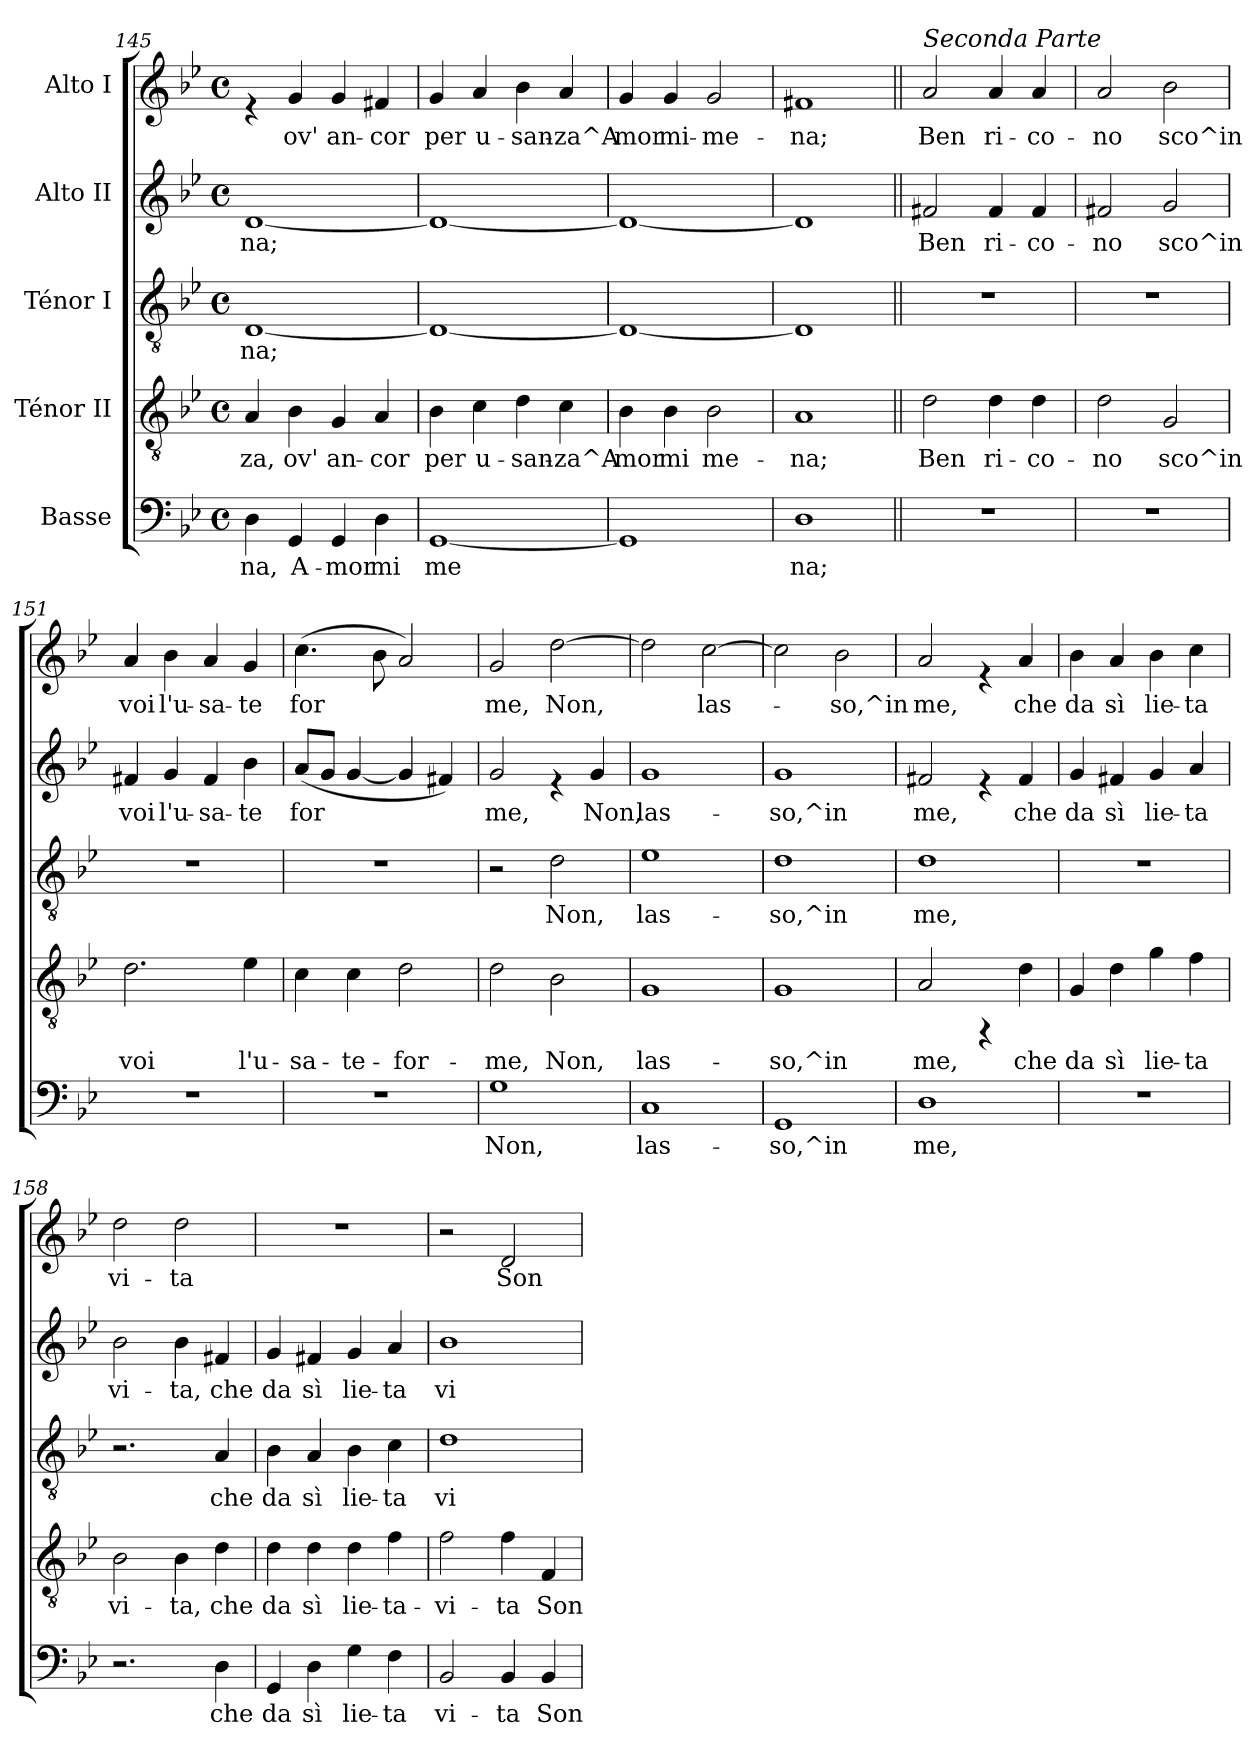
**kern	**text	**kern	**text	**kern	**text	**kern	**text	**kern	**text
*part5	*part5	*part4	*part4	*part3	*part3	*part2	*part2	*part1	*part1
*staff5	*staff5	*staff4	*staff4	*staff3	*staff3	*staff2	*staff2	*staff1	*staff1
*I"Basse	*	*I"Ténor II	*	*I"Ténor I	*	*I"Alto II	*	*I"Alto I	*
!!LO:PB:g=z
*clefF4	*	*clefGv2	*	*clefGv2	*	*clefG2	*	*clefG2	*
*k[b-e-]	*	*k[b-e-]	*	*k[b-e-]	*	*k[b-e-]	*	*k[b-e-]	*
*B-:	*	*B-:	*	*B-:	*	*B-:	*	*B-:	*
*M4/4	*	*M4/4	*	*M4/4	*	*M4/4	*	*M4/4	*
*met(c)	*	*met(c)	*	*met(c)	*	*met(c)	*	*met(c)	*
=145	=145	=145	=145	=145	=145	=145	=145	=145	=145
!	!LO:LY:b:cj	!	!LO:LY:b:cj	!	!LO:LY:b:cj	!	!LO:LY:b:cj	!	!
4D\	-na,	4A/	-za,	[<1D	-na;	[<1d	-na;	4re	.
!	!LO:LY:b:cj	!	!LO:LY:b:cj	!	!	!	!	!	!LO:LY:b:cj
4GG/	A-	4B-\	ov'	.	.	.	.	4g/	ov'
!	!LO:LY:b:cj	!	!LO:LY:b:cj	!	!	!	!	!	!LO:LY:b:cj
4GG/	-mor	4G/	an-	.	.	.	.	4g/	an-
!	!LO:LY:b:cj	!	!LO:LY:b:cj	!	!	!	!	!	!LO:LY:b:cj
4D\	mi	4A/	-cor	.	.	.	.	4f#X/	-cor
=146	=146	=146	=146	=146	=146	=146	=146	=146	=146
!	!LO:LY:b:cj	!	!LO:LY:b:cj	!	!	!	!	!	!LO:LY:b:cj
[<1GG	me	4B-\	per	1D_<	.	1d_<	.	4g/	per
!	!	!	!LO:LY:b:cj	!	!	!	!	!	!LO:LY:b:cj
.	.	4c\	u-	.	.	.	.	4a/	u-
!	!	!	!LO:LY:b:cj	!	!	!	!	!	!LO:LY:b:cj
.	.	4d\	-san-	.	.	.	.	4b-\	-san-
!	!	!	!LO:LY:b:cj	!	!	!	!	!	!LO:LY:b:cj
.	.	4c\	-za^A-	.	.	.	.	4a/	-za^A-
=147	=147	=147	=147	=147	=147	=147	=147	=147	=147
!	!	!	!LO:LY:b:cj	!	!	!	!	!	!LO:LY:b:cj
1GG]	.	4B-\	-mor	1D_<	.	1d_<	.	4g/	-mor
!	!	!	!LO:LY:b:cj	!	!	!	!	!	!LO:LY:b:cj
.	.	4B-\	mi	.	.	.	.	4g/	mi-
!	!	!	!LO:LY:b:cj	!	!	!	!	!	!LO:LY:b:cj
.	.	2B-\	me-	.	.	.	.	2g/	-me-
=148	=148	=148	=148	=148	=148	=148	=148	=148	=148
!	!LO:LY:b:cj	!	!LO:LY:b:cj	!	!	!	!	!	!LO:LY:b:cj
1D	na;	1A	-na;	1D]	.	1d]	.	1f#X	-na;
=149||	=149||	=149||	=149||	=149||	=149||	=149||	=149||	=149||	=149||
!	!	!	!	!	!	!	!	!LO:TX:a:i:t=Seconda Parte	!
!	!	!	!LO:LY:b:cj	!	!	!	!LO:LY:b:cj	!	!LO:LY:b:cj
1r	.	2d\	Ben	1r	.	2f#X/	Ben	2a/	Ben
!	!	!	!LO:LY:b:cj	!	!	!	!LO:LY:b:cj	!	!LO:LY:b:cj
.	.	4d\	ri-	.	.	4f#/	ri-	4a/	ri-
!	!	!	!LO:LY:b:cj	!	!	!	!LO:LY:b:cj	!	!LO:LY:b:cj
.	.	4d\	-co-	.	.	4f#/	-co-	4a/	-co-
=150	=150	=150	=150	=150	=150	=150	=150	=150	=150
!	!	!	!LO:LY:b:cj	!	!	!	!LO:LY:b:cj	!	!LO:LY:b:cj
1r	.	2d\	-no	1r	.	2f#X/	-no	2a/	-no
!	!	!	!LO:LY:b:cj	!	!	!	!LO:LY:b:cj	!	!LO:LY:b:cj
.	.	2G/	sco^in	.	.	2g/	sco^in	2b-\	sco^in
=151	=151	=151	=151	=151	=151	=151	=151	=151	=151
!	!	!	!LO:LY:b:cj	!	!	!	!LO:LY:b:cj	!	!LO:LY:b:cj
1r	.	2.d\	voi	1r	.	4f#X/	voi	4a/	voi
!	!	!	!	!	!	!	!LO:LY:b:cj	!	!LO:LY:b:cj
.	.	.	.	.	.	4g/	l'u-	4b-\	l'u-
!	!	!	!	!	!	!	!LO:LY:b:cj	!	!LO:LY:b:cj
.	.	.	.	.	.	4f#/	-sa-	4a/	-sa-
!	!	!	!LO:LY:b:cj	!	!	!	!LO:LY:b:cj	!	!LO:LY:b:cj
.	.	4e-\	l'u-	.	.	4b-\	-te	4g/	-te
!!LO:LB:g=z
=152	=152	=152	=152	=152	=152	=152	=152	=152	=152
!	!	!	!LO:LY:b:cj	!	!	!	!LO:LY:b:cj	!	!LO:LY:b:cj
1r	.	4c\	-sa-	1r	.	(<8a/L	for	(>4.cc\	for
!	!	!	!	!	!	!	!LO:LY:b:cj	!	!
.	.	.	.	.	.	8g/J	-	.	.
!	!	!	!LO:LY:b:cj	!	!	!	!LO:LY:b:cj	!	!
.	.	4c\	-te-	.	.	[<4g/	--	.	.
!	!	!	!	!	!	!	!	!	!LO:LY:b:cj
.	.	.	.	.	.	.	.	8b-\	-
!	!	!	!LO:LY:b:cj	!	!	!	!	!	!LO:LY:b:cj
.	.	2d\	-for-	.	.	4g/]	.	2a/)	--
!	!	!	!	!	!	!	!LO:LY:b:cj	!	!
.	.	.	.	.	.	4f#X/)	--	.	.
!!LO:LB:g=z
=153	=153	=153	=153	=153	=153	=153	=153	=153	=153
!	!LO:LY:b:cj	!	!LO:LY:b:cj	!	!	!	!LO:LY:b:cj	!	!LO:LY:b:cj
1G	Non,	2d\	-me,	2r	.	2g/	-me,	2g/	-me,
!	!	!	!LO:LY:b:cj	!	!LO:LY:b:cj	!	!	!	!LO:LY:b:cj
.	.	2B-\	Non,	2d\	Non,	4re	.	[>2dd\	Non,
!	!	!	!	!	!	!	!LO:LY:b:cj	!	!
.	.	.	.	.	.	4g/	Non,	.	.
=154	=154	=154	=154	=154	=154	=154	=154	=154	=154
!	!LO:LY:b:cj	!	!LO:LY:b:cj	!	!LO:LY:b:cj	!	!LO:LY:b:cj	!	!
1C	las-	1G	las-	1e-	las-	1g	las-	2dd\]	.
!	!	!	!	!	!	!	!	!	!LO:LY:b:cj
.	.	.	.	.	.	.	.	[>2cc\	las-
=155	=155	=155	=155	=155	=155	=155	=155	=155	=155
!	!LO:LY:b:cj	!	!LO:LY:b:cj	!	!LO:LY:b:cj	!	!LO:LY:b:cj	!	!
1GG	-so,^in	1G	-so,^in	1d	-so,^in	1g	-so,^in	2cc\]	.
!	!	!	!	!	!	!	!	!	!LO:LY:b:cj
.	.	.	.	.	.	.	.	2b-\	-so,^in
=156	=156	=156	=156	=156	=156	=156	=156	=156	=156
!	!LO:LY:b:cj	!	!LO:LY:b:cj	!	!LO:LY:b:cj	!	!LO:LY:b:cj	!	!LO:LY:b:cj
1D	me,	2A/	me,	1d	me,	2f#X/	me,	2a/	me,
.	.	4rEE	.	.	.	4re	.	4re	.
!	!	!	!LO:LY:b:cj	!	!	!	!LO:LY:b:cj	!	!LO:LY:b:cj
.	.	4d\	che	.	.	4f#/	che	4a/	che
=157	=157	=157	=157	=157	=157	=157	=157	=157	=157
!	!	!	!LO:LY:b:cj	!	!	!	!LO:LY:b:cj	!	!LO:LY:b:cj
1r	.	4G/	da	1r	.	4g/	da	4b-\	da
!	!	!	!LO:LY:b:cj	!	!	!	!LO:LY:b:cj	!	!LO:LY:b:cj
.	.	4d\	sì	.	.	4f#X/	sì	4a/	sì
!	!	!	!LO:LY:b:cj	!	!	!	!LO:LY:b:cj	!	!LO:LY:b:cj
.	.	4g\	lie-	.	.	4g/	lie-	4b-\	lie-
!	!	!	!LO:LY:b:cj	!	!	!	!LO:LY:b:cj	!	!LO:LY:b:cj
.	.	4f\	-ta	.	.	4a/	-ta	4cc\	-ta
=158	=158	=158	=158	=158	=158	=158	=158	=158	=158
!	!	!	!LO:LY:b:cj	!	!	!	!LO:LY:b:cj	!	!LO:LY:b:cj
2.r	.	2B-\	vi-	2.r	.	2b-\	vi-	2dd\	vi-
!	!	!	!LO:LY:b:cj	!	!	!	!LO:LY:b:cj	!	!LO:LY:b:cj
.	.	4B-\	-ta,	.	.	4b-\	-ta,	2dd\	-ta
!	!LO:LY:b:cj	!	!LO:LY:b:cj	!	!LO:LY:b:cj	!	!LO:LY:b:cj	!	!
4D\	che	4d\	che	4A/	che	4f#X/	che	.	.
=159	=159	=159	=159	=159	=159	=159	=159	=159	=159
!	!LO:LY:b:cj	!	!LO:LY:b:cj	!	!LO:LY:b:cj	!	!LO:LY:b:cj	!	!
4GG/	da	4d\	da	4B-\	da	4g/	da	1r	.
!	!LO:LY:b:cj	!	!LO:LY:b:cj	!	!LO:LY:b:cj	!	!LO:LY:b:cj	!	!
4D\	sì	4d\	sì	4A/	sì	4f#X/	sì	.	.
!	!LO:LY:b:cj	!	!LO:LY:b:cj	!	!LO:LY:b:cj	!	!LO:LY:b:cj	!	!
4G\	lie-	4d\	lie-	4B-\	lie-	4g/	lie-	.	.
!	!LO:LY:b:cj	!	!LO:LY:b:cj	!	!LO:LY:b:cj	!	!LO:LY:b:cj	!	!
4F\	-ta	4f\	-ta-	4c\	-ta	4a/	-ta	.	.
!!LO:LB:g=z
=160	=160	=160	=160	=160	=160	=160	=160	=160	=160
!	!LO:LY:b:cj	!	!LO:LY:b:cj	!	!LO:LY:b:cj	!	!LO:LY:b:cj	!	!
2BB-/	vi-	2f\	-vi-	1d	vi-	1b-	vi-	2r	.
!	!LO:LY:b:cj	!	!LO:LY:b:cj	!	!	!	!	!	!LO:LY:b:cj
4BB-/	-ta	4f\	-ta	.	.	.	.	2d/	Son
!	!LO:LY:b:cj	!	!LO:LY:b:cj	!	!	!	!	!	!
4BB-/	Son	4F/	Son	.	.	.	.	.	.
=	=	=	=	=	=	=	=	=	=
*-	*-	*-	*-	*-	*-	*-	*-	*-	*-
